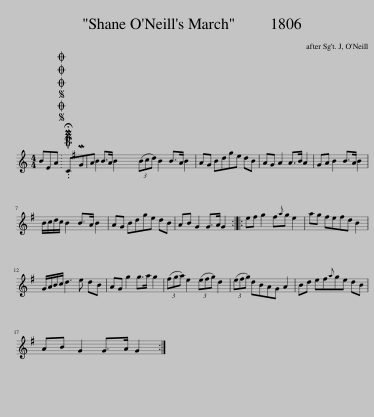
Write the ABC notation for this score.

X:1
L:1/8
M:4/4
I:linebreak $
K:C
V:1 treble
V:1
 BEA |SOSOOO .!fermata!PMTuCMGA B2 B>A B2 | (3(Bcd) B2 B>A B2 | AG Bdge dB | AG A2 A>B A2 | %5
 GA B2 B>A B2 |$ B/c/d/c/ B2 B>A B2 | AG Bdge dB | AB G2 G>A G2 :: e^f g2 f{a}g e2 | %10
 ag ^fefd B2 |$ G/A/B/c/ d3 e dB | AG g2 g>a g2 | (3(^fga) e2 (3(efg) d2 | (3(e^fg) dBAG A2 | %15
 Bd e^f{a}ge dB |$ AB G2 G>A G2 :| %17
